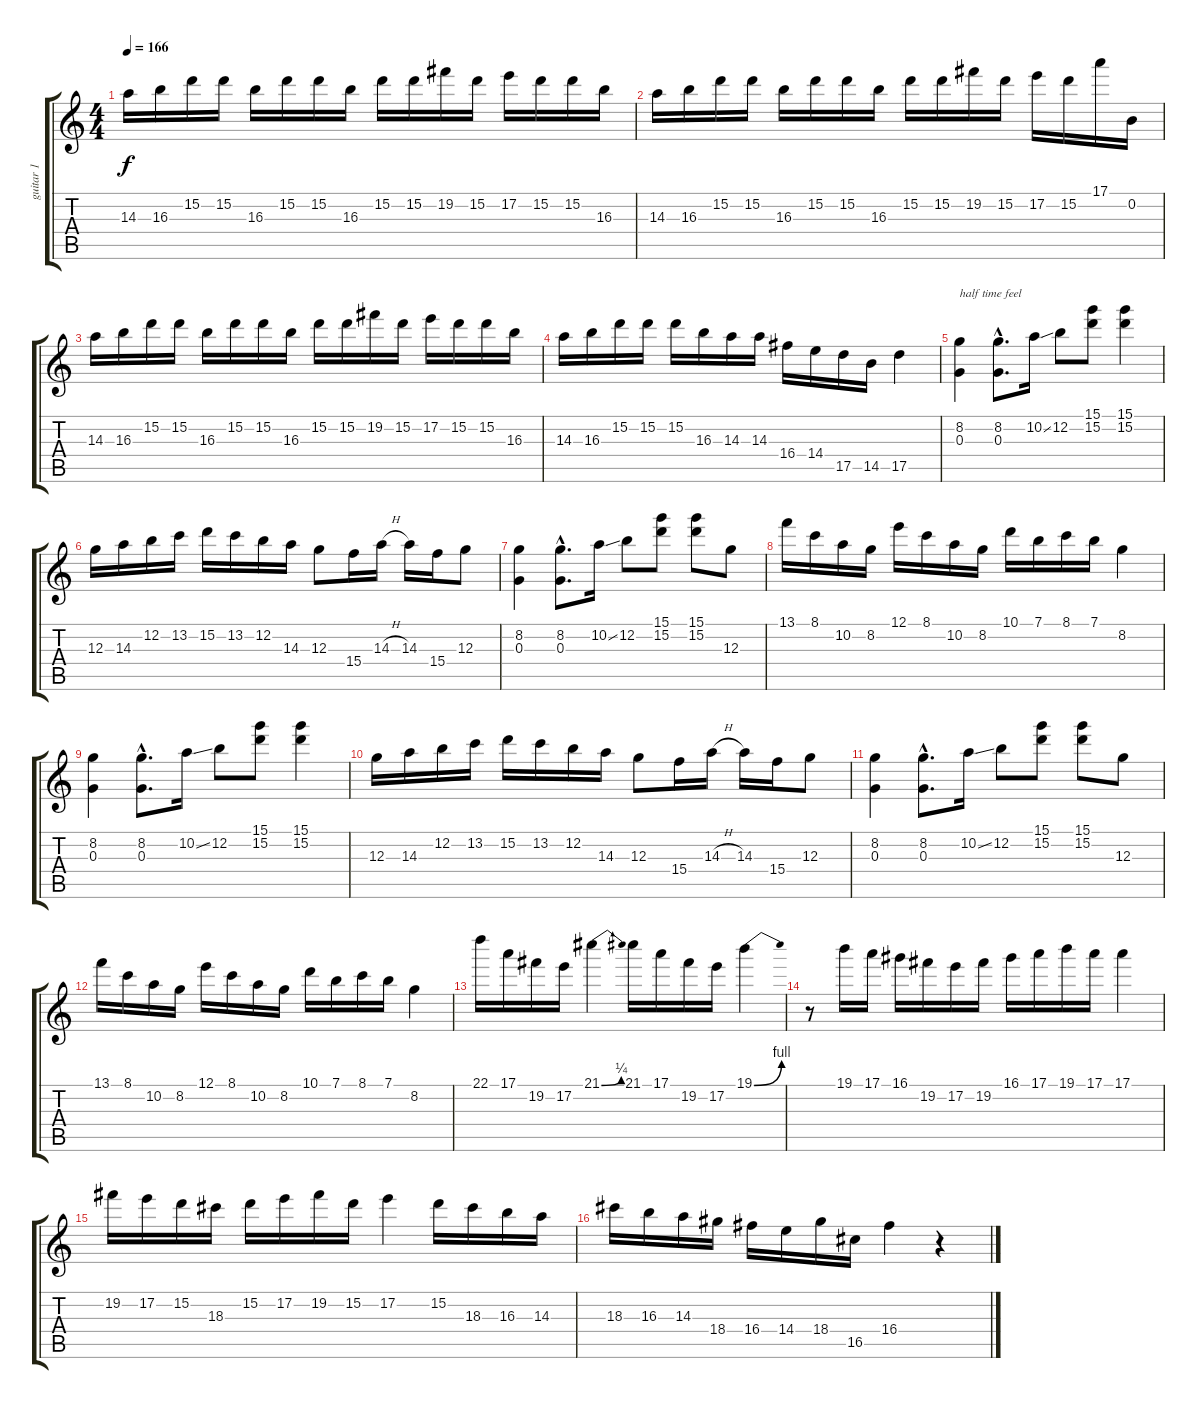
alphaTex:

\track ("guitar 1" "guitar 1") {instrument distortionguitar}
\staff {score tabs}
\tuning (E4 B3 G3 D3 A2 E2) {hide}
\ts (4 4)
\tempo 166
\clef g2
\ks c
14.3.16{dy f} 16.3.16 15.2.16 15.2.16 16.3.16 15.2.16 15.2.16 16.3.16 15.2.16 15.2.16 19.2.16 15.2.16 17.2.16 15.2.16 15.2.16 16.3.16 |
14.3.16 16.3.16 15.2.16 15.2.16 16.3.16 15.2.16 15.2.16 16.3.16 15.2.16 15.2.16 19.2.16 15.2.16 17.2.16 15.2.16 17.1.16 0.2.16 |
14.3.16 16.3.16 15.2.16 15.2.16 16.3.16 15.2.16 15.2.16 16.3.16 15.2.16 15.2.16 19.2.16 15.2.16 17.2.16 15.2.16 15.2.16 16.3.16 |
14.3.16 16.3.16 15.2.16 15.2.16 15.2.16 16.3.16 14.3.16 14.3.16 16.4.16 14.4.16 17.5.16 14.5.16 17.5.4 |
(8.2 0.3).4{txt "half time feel"} (8.2{hac} 0.3{hac}).8{d} 10.2{ss}.16 12.2.8 (15.1 15.2).8 (15.1 15.2).4 |
12.3.16 14.3.16 12.2.16 13.2.16 15.2.16 13.2.16 12.2.16 14.3.16 12.3.8 15.4.16 14.3{h}.16 14.3.16 15.4.16 12.3.8 |
(8.2 0.3).4 (8.2{hac} 0.3{hac}).8{d} 10.2{ss}.16 12.2.8 (15.1 15.2).8 (15.1 15.2).8 12.3.8 |
13.1.16 8.1.16 10.2.16 8.2.16 12.1.16 8.1.16 10.2.16 8.2.16 10.1.16 7.1.16 8.1.16 7.1.16 8.2.4 |
(8.2 0.3).4 (8.2{hac} 0.3{hac}).8{d} 10.2{ss}.16 12.2.8 (15.1 15.2).8 (15.1 15.2).4 |
12.3.16 14.3.16 12.2.16 13.2.16 15.2.16 13.2.16 12.2.16 14.3.16 12.3.8 15.4.16 14.3{h}.16 14.3.16 15.4.16 12.3.8 |
(8.2 0.3).4 (8.2{hac} 0.3{hac}).8{d} 10.2{ss}.16 12.2.8 (15.1 15.2).8 (15.1 15.2).8 12.3.8 |
13.1.16 8.1.16 10.2.16 8.2.16 12.1.16 8.1.16 10.2.16 8.2.16 10.1.16 7.1.16 8.1.16 7.1.16 8.2.4 |
22.1.16 17.1.16 19.2.16 17.2.16 21.1{be (bend 0 0 60 1)}.4 21.1.16 17.1.16 19.2.16 17.2.16 19.1{be (bend 0 0 60 4)}.4 |
r.8 19.1.16 17.1.16 16.1.16 19.2.16 17.2.16 19.2.16 16.1.16 17.1.16 19.1.16 17.1.16 17.1.4 |
19.2.16 17.2.16 15.2.16 18.3.16 15.2.16 17.2.16 19.2.16 15.2.16 17.2.4 15.2.16 18.3.16 16.3.16 14.3.16 |
18.3.16 16.3.16 14.3.16 18.4.16 16.4.16 14.4.16 18.4.16 16.5.16 16.4.4 r.4
